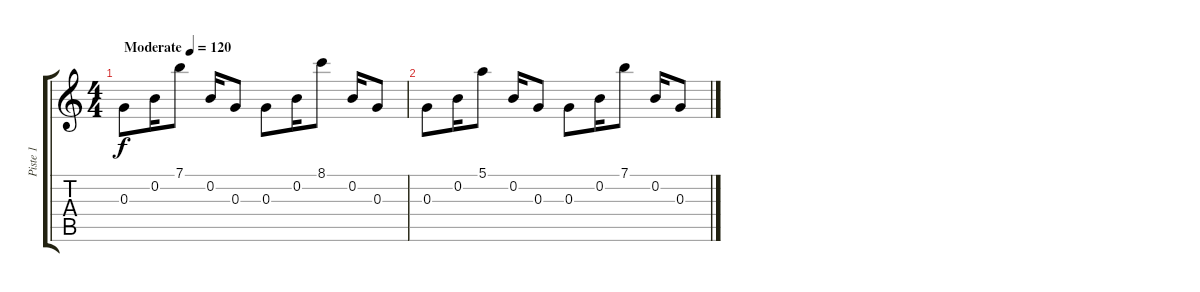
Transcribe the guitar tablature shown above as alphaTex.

\track ("Piste 1" "Piste 1") {instrument acousticguitarsteel}
\staff {score tabs}
\tuning (E4 B3 G3 D3 A2 E2) {hide}
\ts (4 4)
\tempo (120 "Moderate")
\clef g2
\ks c
0.3.8{dy f instrument acousticguitarsteel} 0.2.16 7.1.8 0.2.16 0.3.8 0.3.8 0.2.16 8.1.8 0.2.16 0.3.8 |
0.3.8 0.2.16 5.1.8 0.2.16 0.3.8 0.3.8 0.2.16 7.1.8 0.2.16 0.3.8
